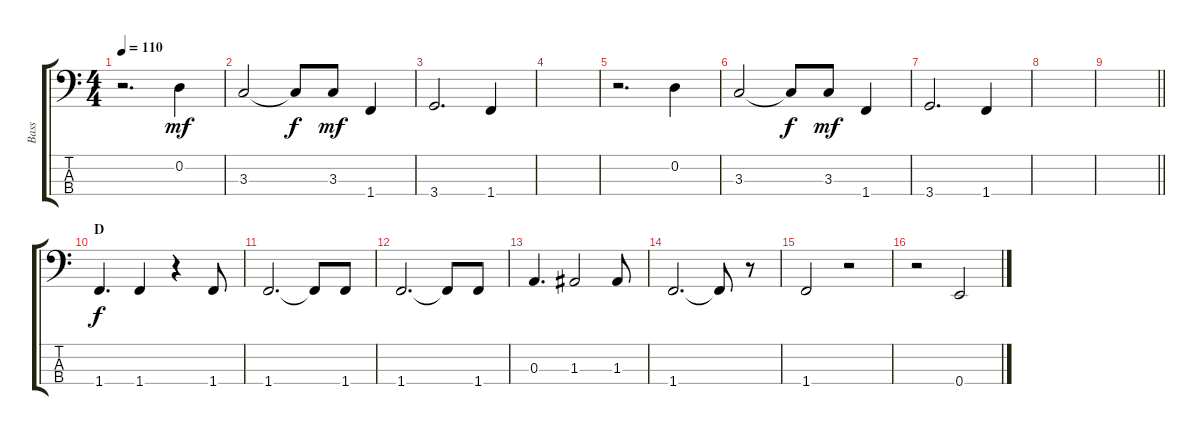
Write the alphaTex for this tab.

\track ("Bass" "Bass") {instrument synthbass1}
\staff {score tabs}
\tuning (G2 D2 A1 E1) {hide}
\ts (4 4)
\tempo 110
\clef f4
\ks c
r.2{d dy mf} 0.2.4 |
3.3.2 3.3{t}.8{dy f} 3.3.8{dy mf} 1.4.4 |
3.4.2{d} 1.4.4 |
|
r.2{d} 0.2.4 |
3.3.2 3.3{t}.8{dy f} 3.3.8{dy mf} 1.4.4 |
3.4.2{d} 1.4.4 |
|
\barLineRight lightlight
|
\section ("" "D")
1.4.4{d dy f} 1.4.4 r.4 1.4.8 |
1.4.2{d} 1.4{t}.8 1.4.8 |
1.4.2{d} 1.4{t}.8 1.4.8 |
0.3.4{d} 1.3.2 1.3.8 |
1.4.2{d} 1.4{t}.8 r.8 |
1.4.2 r.2 |
r.2 0.4.2
